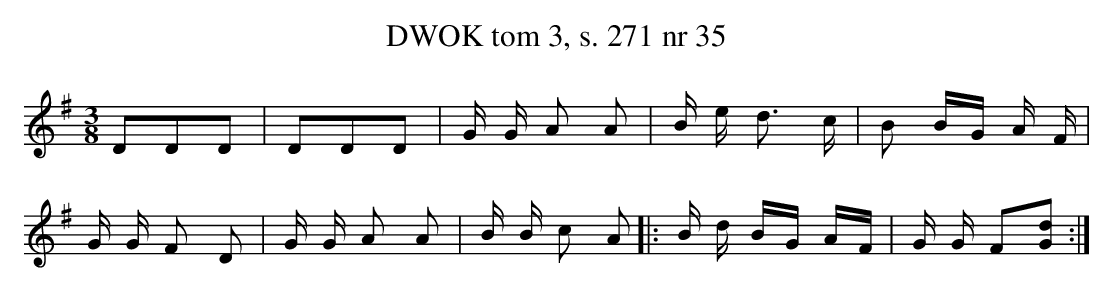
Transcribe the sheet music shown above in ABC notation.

X:1
T: DWOK tom 3, s. 271 nr 35
L: 1/16
M: 3/8
K: G
D2D2D2 | D2D2D2 | G G A2 A2 | B e d3 c | B2 BG A F |
G G F2 D2 | G G A2 A2 | B B c2 A2 |: B d BG AF | G G F2[d2G2] :|
